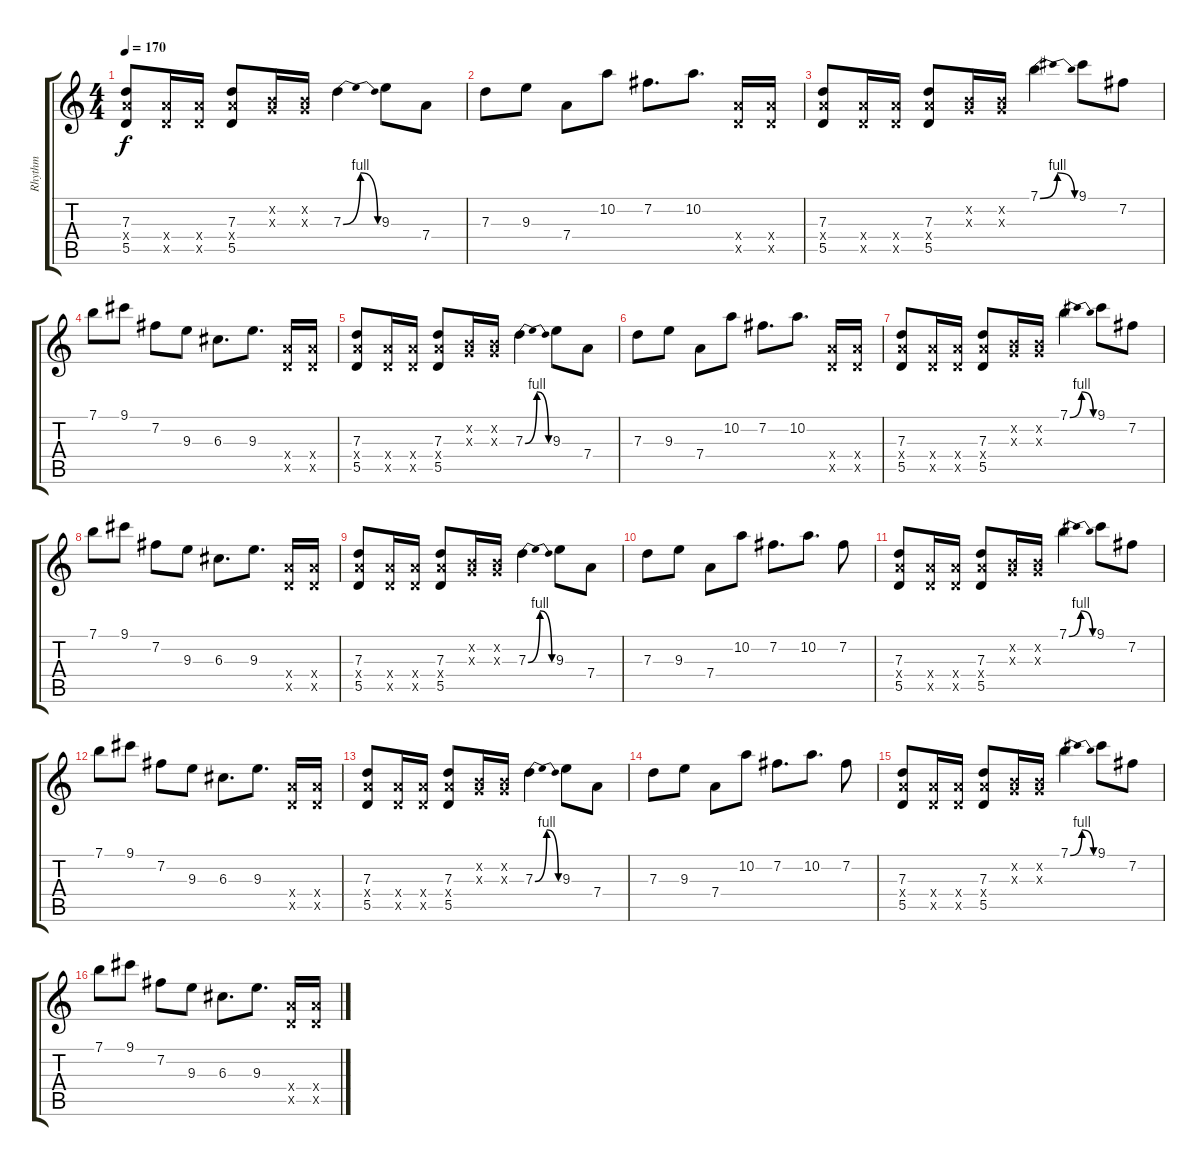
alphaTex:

\track ("Rhythm" "Rhythm") {instrument overdrivenguitar}
\staff {score tabs}
\tuning (E4 B3 G3 D3 A2 E2) {hide}
\ts (4 4)
\tempo 170
\clef g2
\ks c
(7.3 7.4{x} 5.5).8{dy f} (7.4{x} 5.5{x}).16 (7.4{x} 5.5{x}).16 (7.3 7.4{x} 5.5).8 (0.2{x} 0.3{x}).16 (0.2{x} 0.3{x}).16 7.3{be (bendrelease 0 0 30 4 45 4 60 0)}.4 9.3.8 7.4.8 |
7.3.8 9.3.8 7.4.8 10.2.8 7.2.8{d} 10.2.8{d} (7.4{x} 5.5{x}).16 (7.4{x} 5.5{x}).16 |
(7.3 7.4{x} 5.5).8 (7.4{x} 5.5{x}).16 (7.4{x} 5.5{x}).16 (7.3 7.4{x} 5.5).8 (0.2{x} 0.3{x}).16 (0.2{x} 0.3{x}).16 7.1{be (bendrelease 0 0 30 4 45 4 60 0)}.4 9.1.8 7.2.8 |
7.1.8 9.1.8 7.2.8 9.3.8 6.3.8{d} 9.3.8{d} (7.4{x} 5.5{x}).16 (7.4{x} 5.5{x}).16 |
(7.3 7.4{x} 5.5).8 (7.4{x} 5.5{x}).16 (7.4{x} 5.5{x}).16 (7.3 7.4{x} 5.5).8 (0.2{x} 0.3{x}).16 (0.2{x} 0.3{x}).16 7.3{be (bendrelease 0 0 30 4 45 4 60 0)}.4 9.3.8 7.4.8 |
7.3.8 9.3.8 7.4.8 10.2.8 7.2.8{d} 10.2.8{d} (7.4{x} 5.5{x}).16 (7.4{x} 5.5{x}).16 |
(7.3 7.4{x} 5.5).8 (7.4{x} 5.5{x}).16 (7.4{x} 5.5{x}).16 (7.3 7.4{x} 5.5).8 (0.2{x} 0.3{x}).16 (0.2{x} 0.3{x}).16 7.1{be (bendrelease 0 0 30 4 45 4 60 0)}.4 9.1.8 7.2.8 |
7.1.8 9.1.8 7.2.8 9.3.8 6.3.8{d} 9.3.8{d} (7.4{x} 5.5{x}).16 (7.4{x} 5.5{x}).16 |
(7.3 7.4{x} 5.5).8 (7.4{x} 5.5{x}).16 (7.4{x} 5.5{x}).16 (7.3 7.4{x} 5.5).8 (0.2{x} 0.3{x}).16 (0.2{x} 0.3{x}).16 7.3{be (bendrelease 0 0 30 4 45 4 60 0)}.4 9.3.8 7.4.8 |
7.3.8 9.3.8 7.4.8 10.2.8 7.2.8{d} 10.2.8{d} 7.2.8 |
(7.3 7.4{x} 5.5).8 (7.4{x} 5.5{x}).16 (7.4{x} 5.5{x}).16 (7.3 7.4{x} 5.5).8 (0.2{x} 0.3{x}).16 (0.2{x} 0.3{x}).16 7.1{be (bendrelease 0 0 30 4 45 4 60 0)}.4 9.1.8 7.2.8 |
7.1.8 9.1.8 7.2.8 9.3.8 6.3.8{d} 9.3.8{d} (7.4{x} 5.5{x}).16 (7.4{x} 5.5{x}).16 |
(7.3 7.4{x} 5.5).8 (7.4{x} 5.5{x}).16 (7.4{x} 5.5{x}).16 (7.3 7.4{x} 5.5).8 (0.2{x} 0.3{x}).16 (0.2{x} 0.3{x}).16 7.3{be (bendrelease 0 0 30 4 45 4 60 0)}.4 9.3.8 7.4.8 |
7.3.8 9.3.8 7.4.8 10.2.8 7.2.8{d} 10.2.8{d} 7.2.8 |
(7.3 7.4{x} 5.5).8 (7.4{x} 5.5{x}).16 (7.4{x} 5.5{x}).16 (7.3 7.4{x} 5.5).8 (0.2{x} 0.3{x}).16 (0.2{x} 0.3{x}).16 7.1{be (bendrelease 0 0 30 4 45 4 60 0)}.4 9.1.8 7.2.8 |
7.1.8 9.1.8 7.2.8 9.3.8 6.3.8{d} 9.3.8{d} (7.4{x} 5.5{x}).16 (7.4{x} 5.5{x}).16
